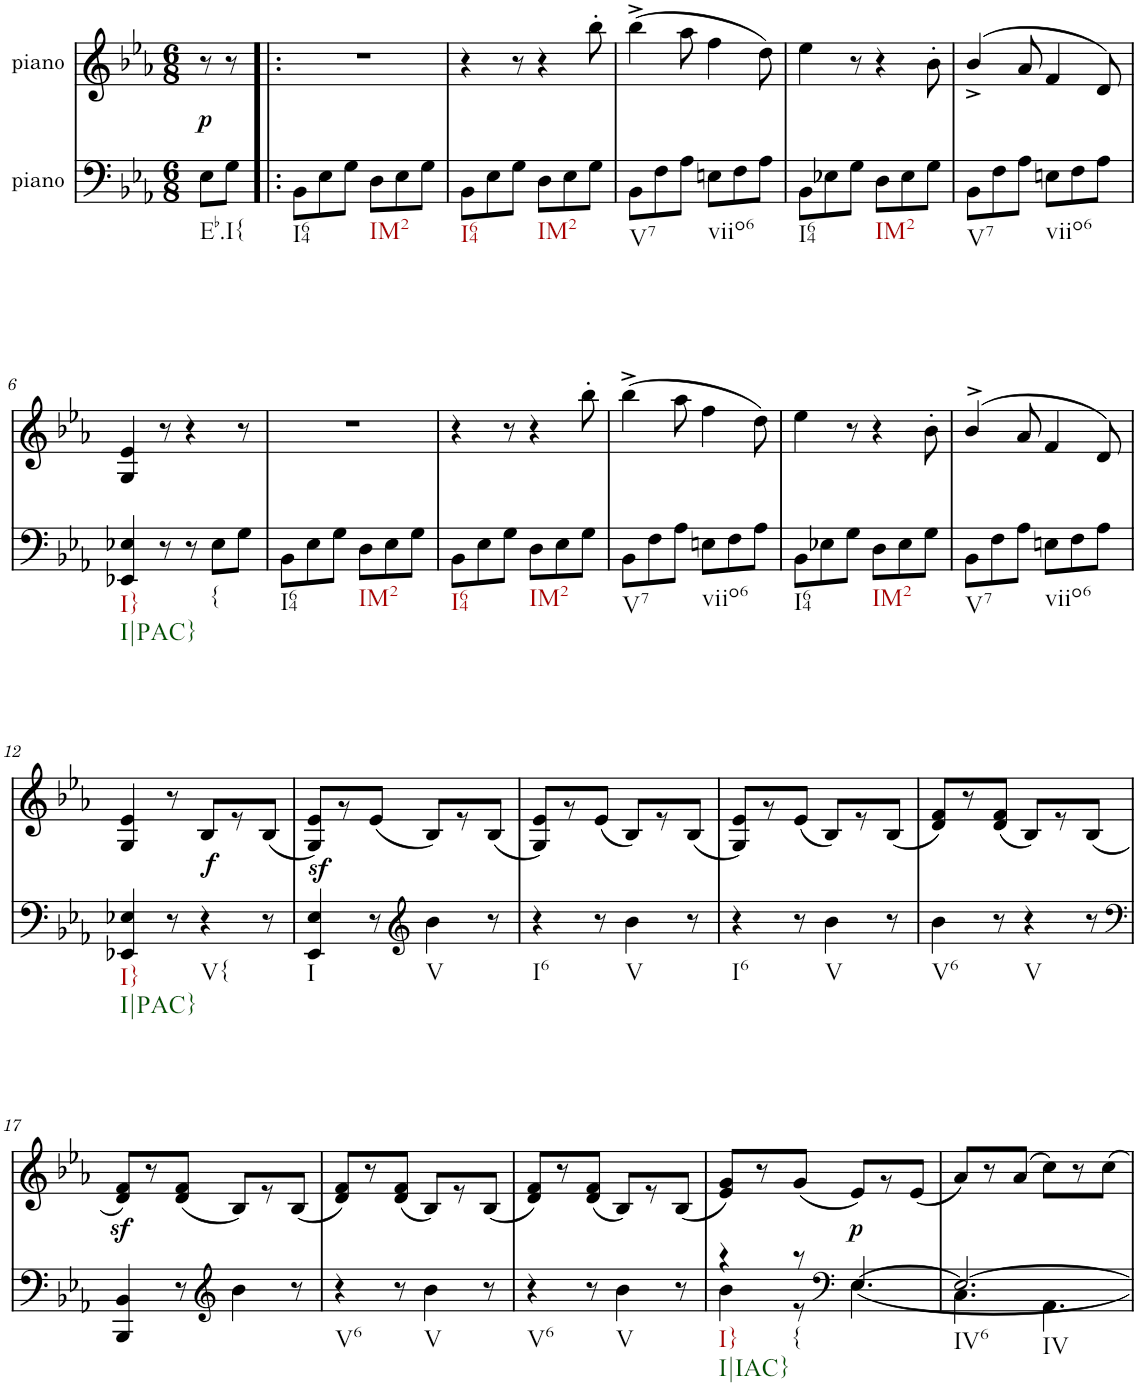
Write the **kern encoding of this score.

**kern	**dynam	**kern	**text	**dynam
*part2	*part2	*part1	*part1	*part1
*staff2	*staff2	*staff1	*staff1	*staff1
*I"piano	*	*I"piano	*	*
*I'Pno	*	*I'Pno	*	*
*clefF4	*	*clefG2	*	*
*k[b-e-a-]	*	*k[b-e-a-]	*	*
*E-:	*	*E-:	*	*
*M6/8	*	*M6/8	*	*
=	=	=	=	=
!LO:TX:b:t=Eb.I{	!	!	!	!
!	!	!	!LO:LY:b	!LO:DY:b
8E-\L	.	8r	p	p
8G\J	.	8r	.	.
=1!|:	=1!|:	=1!|:	=1!|:	=1!|:
!LO:TX:b:t=I64	!	!	!	!
8BB-\L	.	2.r	.	.
8E-\	.	.	.	.
8G\J	.	.	.	.
!LO:TX:b:t=IM2	!	!	!	!
8D\L	.	.	.	.
8E-\	.	.	.	.
8G\J	.	.	.	.
=2	=2	=2	=2	=2
!LO:TX:b:t=I64	!	!	!	!
8BB-\L	.	4r	.	.
8E-\	.	.	.	.
8G\J	.	8r	.	.
!LO:TX:b:t=IM2	!	!	!	!
8D\L	.	4r	.	.
8E-\	.	.	.	.
8G\J	.	8bb-'\	.	.
=3	=3	=3	=3	=3
!LO:TX:b:t=V7	!	!	!	!
8BB-\L	.	(4bb-^\	.	.
8F\	.	.	.	.
8A-\J	.	8aa-\	.	.
!LO:TX:b:t=viio6	!	!	!	!
8En\L	.	4ff\	.	.
8F\	.	.	.	.
8A-\J	.	8dd\)	.	.
=4	=4	=4	=4	=4
!LO:TX:b:t=I64	!	!	!	!
8BB-\L	.	4ee-\	.	.
8E-X\	.	.	.	.
8G\J	.	8r	.	.
!LO:TX:b:t=IM2	!	!	!	!
8D\L	.	4r	.	.
8E-\	.	.	.	.
8G\J	.	8b-'\	.	.
=5	=5	=5	=5	=5
!LO:TX:b:t=V7	!	!	!	!
8BB-\L	.	(>4b-^/	.	.
8F\	.	.	.	.
8A-\J	.	8a-/	.	.
!LO:TX:b:t=viio6	!	!	!	!
8En\L	.	4f/	.	.
8F\	.	.	.	.
8A-\J	.	8d/)	.	.
!!LO:LB:g=z
=6	=6	=6	=6	=6
!LO:TX:b:t=I}	!	!	!	!
!LO:TX:b:t=I|PAC}	!	!	!	!
4EE-X/ 4E-X/	.	4G/ 4e-/	.	.
8r	.	8r	.	.
8r	.	4r	.	.
!LO:TX:b:t={	!	!	!	!
8E-\L	.	.	.	.
8G\J	.	8r	.	.
=7	=7	=7	=7	=7
!LO:TX:b:t=I64	!	!	!	!
8BB-\L	.	2.r	.	.
8E-\	.	.	.	.
8G\J	.	.	.	.
!LO:TX:b:t=IM2	!	!	!	!
8D\L	.	.	.	.
8E-\	.	.	.	.
8G\J	.	.	.	.
=8	=8	=8	=8	=8
!LO:TX:b:t=I64	!	!	!	!
8BB-\L	.	4r	.	.
8E-\	.	.	.	.
8G\J	.	8r	.	.
!LO:TX:b:t=IM2	!	!	!	!
8D\L	.	4r	.	.
8E-\	.	.	.	.
8G\J	.	8bb-'\	.	.
=9	=9	=9	=9	=9
!LO:TX:b:t=V7	!	!	!	!
8BB-\L	.	(4bb-^\	.	.
8F\	.	.	.	.
8A-\J	.	8aa-\	.	.
!LO:TX:b:t=viio6	!	!	!	!
8En\L	.	4ff\	.	.
8F\	.	.	.	.
8A-\J	.	8dd\)	.	.
=10	=10	=10	=10	=10
!LO:TX:b:t=I64	!	!	!	!
8BB-\L	.	4ee-\	.	.
8E-X\	.	.	.	.
8G\J	.	8r	.	.
!LO:TX:b:t=IM2	!	!	!	!
8D\L	.	4r	.	.
8E-\	.	.	.	.
8G\J	.	8b-'\	.	.
=11	=11	=11	=11	=11
!LO:TX:b:t=V7	!	!	!	!
8BB-\L	.	(>4b-^>/	.	.
8F\	.	.	.	.
8A-\J	.	8a-/	.	.
!LO:TX:b:t=viio6	!	!	!	!
8En\L	.	4f/	.	.
8F\	.	.	.	.
8A-\J	.	8d/)	.	.
!!LO:LB:g=z
=12	=12	=12	=12	=12
!LO:TX:b:t=I}	!	!	!	!
!LO:TX:b:t=I|PAC}	!	!	!	!
4EE-X/ 4E-X/	.	4G/ 4e-/	.	.
8r	.	8r	.	.
!LO:TX:b:t=V{	!	!	!	!
!	!LO:DY:a	!	!LO:LY:b	!
4r	f	8B-/L	f	.
.	.	8r	.	.
8r	.	(8B-/J	.	.
=13	=13	=13	=13	=13
!LO:TX:b:t=I	!	!	!	!
4EE-/z> 4E-/z>	.	8G/ 8e-/L)	.	.
.	.	8r	.	.
8r	.	(8e-/J	.	.
*clefG2	*	*	*	*
!LO:TX:b:t=V	!	!	!	!
4b-\	.	8B-/L)	.	.
.	.	8r	.	.
8r	.	(8B-/J	.	.
=14	=14	=14	=14	=14
!LO:TX:b:t=I6	!	!	!	!
4r	.	8G/ 8e-/L)	.	.
.	.	8r	.	.
8r	.	(8e-/J	.	.
!LO:TX:b:t=V	!	!	!	!
4b-\	.	8B-/L)	.	.
.	.	8r	.	.
8r	.	(8B-/J	.	.
=15	=15	=15	=15	=15
!LO:TX:b:t=I6	!	!	!	!
4r	.	8G/ 8e-/L)	.	.
.	.	8r	.	.
8r	.	(8e-/J	.	.
!LO:TX:b:t=V	!	!	!	!
4b-\	.	8B-/L)	.	.
.	.	8r	.	.
8r	.	(8B-/J	.	.
=16	=16	=16	=16	=16
!LO:TX:b:t=V6	!	!	!	!
4b-\	.	8d/ 8f/L)	.	.
.	.	8r	.	.
8r	.	(8d/ 8f/J	.	.
!LO:TX:b:t=V	!	!	!	!
4r	.	8B-/L)	.	.
.	.	8r	.	.
8r	.	(8B-/J	.	.
!!LO:LB:g=z
=17	=17	=17	=17	=17
*clefF4	*	*	*	*
4BBB-/ 4BB-/	.	8d/z< 8f/z<L)	.	.
.	.	8r	.	.
8r	.	(8d/ 8f/J	.	.
*clefG2	*	*	*	*
4b-\	.	8B-/L)	.	.
.	.	8r	.	.
8r	.	(8B-/J	.	.
=18	=18	=18	=18	=18
!LO:TX:b:t=V6	!	!	!	!
4r	.	8d/ 8f/L)	.	.
.	.	8r	.	.
8r	.	(8d/ 8f/J	.	.
!LO:TX:b:t=V	!	!	!	!
4b-\	.	8B-/L)	.	.
.	.	8r	.	.
8r	.	(8B-/J	.	.
=19	=19	=19	=19	=19
!LO:TX:b:t=V6	!	!	!	!
4r	.	8d/ 8f/L)	.	.
.	.	8r	.	.
8r	.	(8d/ 8f/J	.	.
!LO:TX:b:t=V	!	!	!	!
4b-\	.	8B-/L)	.	.
.	.	8r	.	.
8r	.	(8B-/J	.	.
=20	=20	=20	=20	=20
*^	*	*	*	*
!LO:TX:b:t=I}	!	!	!	!	!
!LO:TX:b:t=I|IAC}	!	!	!	!	!
4r	4b-\	.	8e-/ 8g/L)	.	.
.	.	.	8r	.	.
!LO:TX:b:t={	!	!	!	!	!
8r	8r	.	(8g/J	.	.
*clefF4	*	*	*	*	*
!	!	!	!	!LO:LY:b	!LO:DY:b
4.E-/	[>4.E-\	.	8e-/L)	p	p
.	.	.	8r	.	.
.	.	.	(8e-/J	.	.
=21	=21	=21	=21	=21	=21
!LO:TX:b:t=IV6	!	!	!	!	!
!LO:TX:b:t=IV	!	!	!	!	!
2.E-/_	4.C\	.	8a-/L)	.	.
.	.	.	8r	.	.
.	.	.	(8a-/J	.	.
.	4.AA-\	.	8cc\L)	.	.
.	.	.	8r	.	.
.	.	.	8cc\J	.	.
*v	*v	*	*	*	*
=	=	=	=	=
*-	*-	*-	*-	*-
